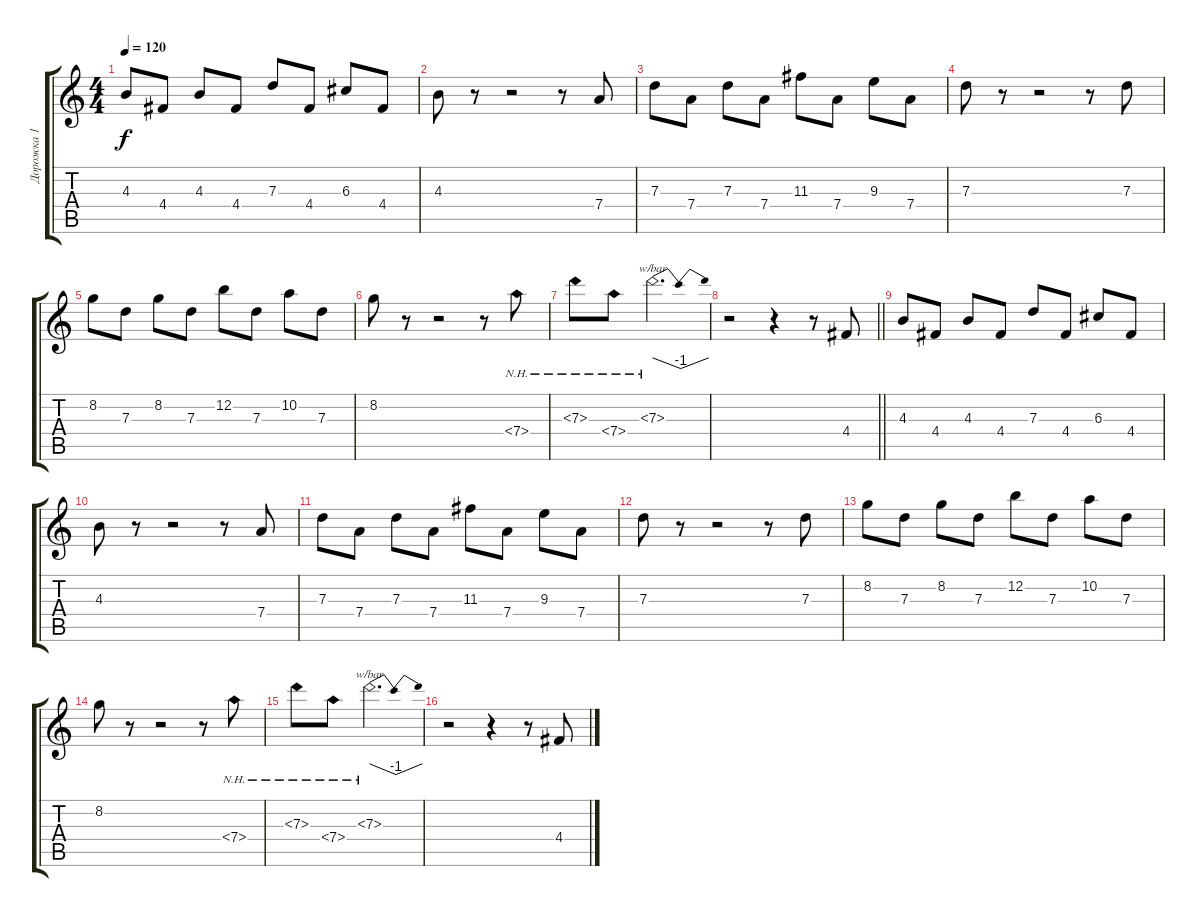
\track ("Дорожка 1" "Дорожка 1") {instrument electricguitarjazz}
\staff {score tabs}
\tuning (E4 B3 G3 D3 A2 E2) {hide}
\ts (4 4)
\tempo 120
\clef g2
\ks c
4.3.8{dy f} 4.4.8 4.3.8 4.4.8 7.3.8 4.4.8 6.3.8 4.4.8 |
4.3.8 r.8 r.2 r.8 7.4.8 |
7.3.8 7.4.8 7.3.8 7.4.8 11.3.8 7.4.8 9.3.8 7.4.8 |
7.3.8 r.8 r.2 r.8 7.3.8 |
8.2.8 7.3.8 8.2.8 7.3.8 12.2.8 7.3.8 10.2.8 7.3.8 |
8.2.8 r.8 r.2 r.8 7.4{nh}.8 |
7.3{nh}.8 7.4{nh}.8 7.3{nh}.2{d tbe (dip default 0 0 30 -4 60 0)} |
\barLineRight lightlight
r.2 r.4 r.8 4.4.8 |
\section ("" "")
4.3.8 4.4.8 4.3.8 4.4.8 7.3.8 4.4.8 6.3.8 4.4.8 |
4.3.8 r.8 r.2 r.8 7.4.8 |
7.3.8 7.4.8 7.3.8 7.4.8 11.3.8 7.4.8 9.3.8 7.4.8 |
7.3.8 r.8 r.2 r.8 7.3.8 |
8.2.8 7.3.8 8.2.8 7.3.8 12.2.8 7.3.8 10.2.8 7.3.8 |
8.2.8 r.8 r.2 r.8 7.4{nh}.8 |
7.3{nh}.8 7.4{nh}.8 7.3{nh}.2{d tbe (dip default 0 0 30 -4 60 0)} |
r.2 r.4 r.8 4.4.8
